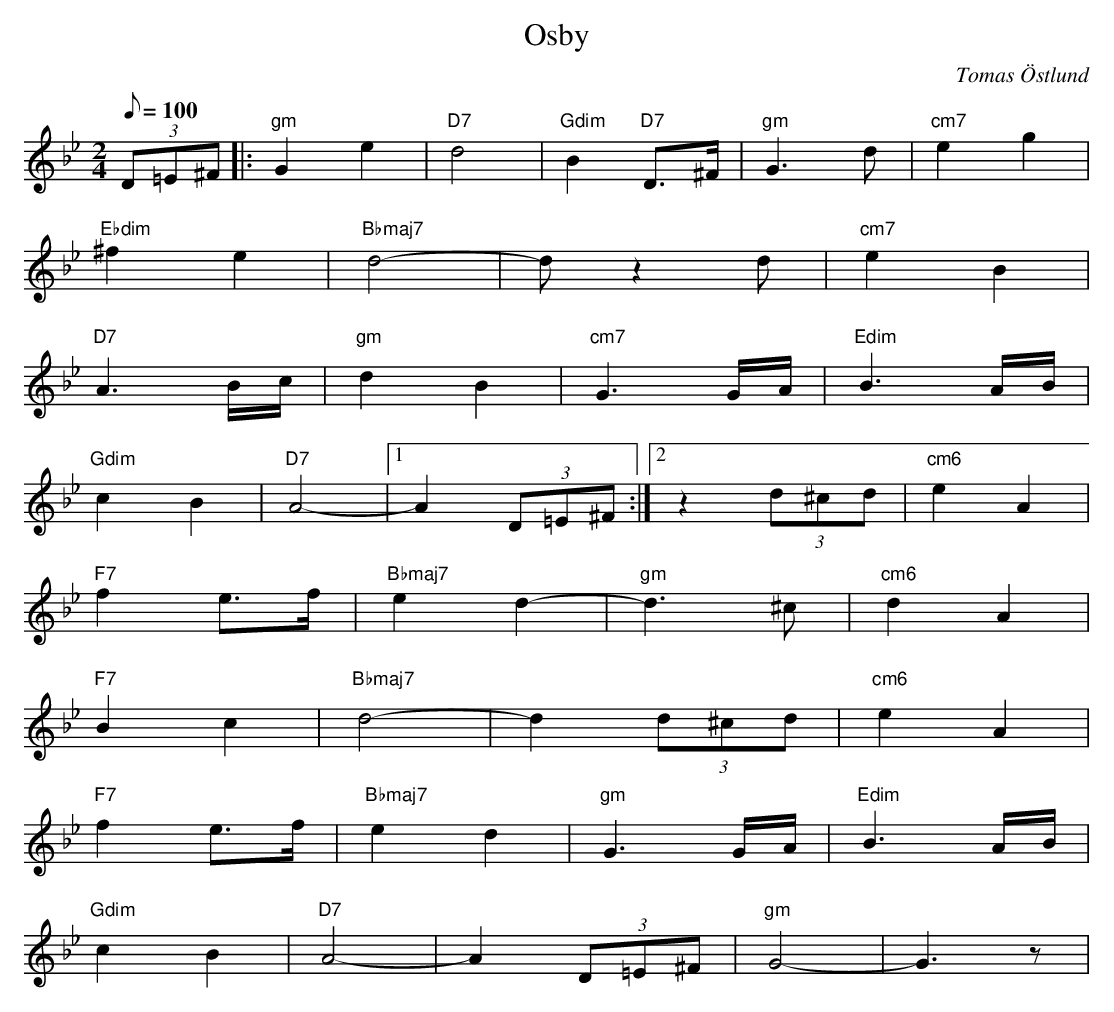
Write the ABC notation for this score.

X:1
T:Osby
C:Tomas Östlund
M:2/4
L:1/8
Q:100
K:Gm
(3D=E^F |: "gm"G2 e2 | "D7"d4 | "Gdim"B2 "D7"D>^F | "gm"G2>d2 | "cm7"e2 g2 |
"Ebdim"^f2 e2 | "Bbmaj7" d8/2- |d z2d| "cm7"e2 B2 |
"D7"A3B/c/ | "gm"d2 B2 | "cm7"G3G/A/ | "Edim"B3A/B/ |
"Gdim"c2 B2 | "D7"A4- |1 A2(3D=E^F :|2 z2 (3d^cd | "cm6"e2 A2 |
"F7"f2 e>f | "Bbmaj7"e2 d2- |"gm"d3^c | "cm6"d2 A2 |
"F7"B2 c2 | "Bbmaj7"d4- |d2 (3d^cd | "cm6"e2 A2 |
"F7"f2 e>f | "Bbmaj7"e2 d2 | "gm"G3G/A/ | "Edim"B3A/B/ |
"Gdim"c2 B2 | "D7"A4- | A2(3D=E^F | "gm"G4-  |G3 z|
